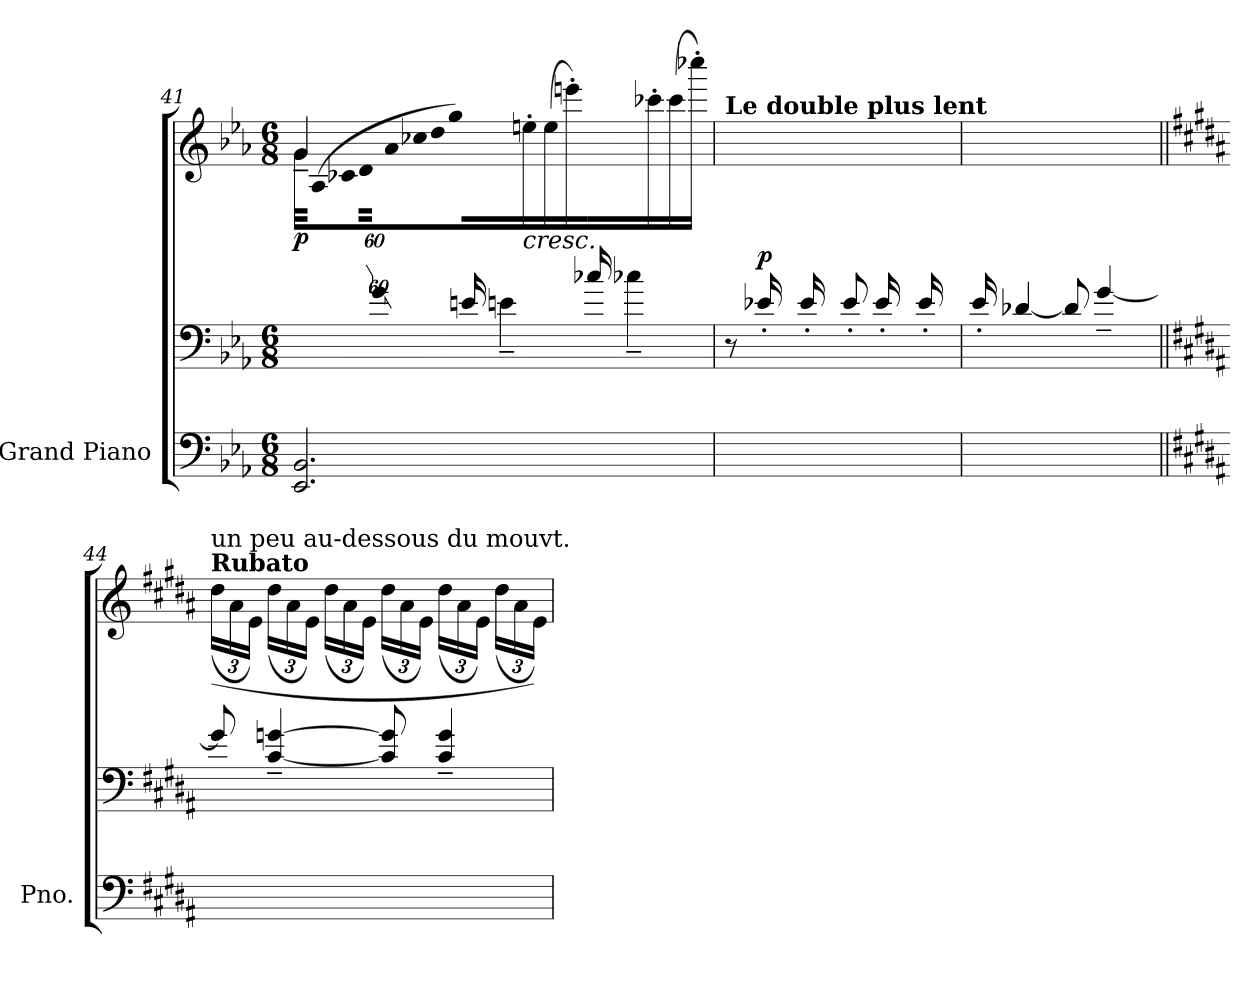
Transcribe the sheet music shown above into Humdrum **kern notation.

**kern	**kern	**kern	**dynam
*part1	*part1	*part1	*part1
*staff3	*staff2	*staff1	*staff1/2/3
*I"Grand Piano	*	*	*
*I'Pno.	*	*	*
!!LO:LB:g=z
*clefF4	*clefF4	*clefG2	*
*k[b-e-a-]	*k[b-e-a-]	*k[b-e-a-]	*
*M6/8	*M6/8	*M6/8	*
=41	=41	=41	=41
*	*^	*	*
*	*	*	*Xbrackettup	*
!	!	!	!LO:N:vis=32	!LO:DY:b
*	*	*	*^	*
2.EE-/ 2.BB-/	480%53ryy	4ryy	1920%53g\LLL	(<4g~>/	p
!	!	!	!LO:N:vis=32	!	!
.	.	.	(>1920%53A-\	.	.
!	!	!	!LO:N:vis=32	!	!
.	.	.	1920%53c-X\	.	.
!	!	!	!LO:N:vis=32	!	!
.	.	.	1920%53d\	.	.
!	!LO:N:vis=32	!	!	!	!
.	1920%53g/	.	1920%53ryy	.	.
!	!	!	!LO:N:vis=32	!	!
.	480%53ryy	.	1920%53a-\	.	.
!	!	!	!LO:N:vis=32	!	!
.	.	.	1920%53cc-X\	.	.
!	!	!	!LO:N:vis=32	!	!
.	.	.	1920%53dd\	.	.
!	!	!	!LO:N:vis=32	!	!
.	.	.	1920%53gg\JJJ)	.	.
.	16en/LL	.	16ryy	.	.
.	.	4en~<\	.	640ryy	.
.	.	.	.	640%319ryy	.
!	!	!	!	!	!LO:HP:b
.	8.ryy	.	16een'\	.	<
.	.	.	(>16ee\	.	.
.	.	.	16eeen'\JJ)	.	.
.	16cc-/LL	.	16ryy	.	.
.	.	4cc-X~<\)	.	.	.
.	640%121ryy	.	16ccc-X'\	.	.
.	.	.	(>16ccc-\	.	.
.	.	.	16cccc-X'\JJ)	.	.
.	.	.	640ryy	.	.
*	*v	*v	*	*	*
=42	=42	=42	=42	=42
!	!	!LO:TX:a:B:t=Le double plus lent	!	!
2.ryy	8r	2.ryy	8.ryy	.
!	!	!	!	!LO:DY:a=2
.	16e-X'/LL	.	.	p
.	16ryy	.	16e-X'\	.
.	16e-'/	.	16ryy	.
.	16ryy	.	16e-'\JJ	.
.	8e-'/L	.	8.ryy	.
.	16e-'/L	.	.	.
.	16ryy	.	16e-'\	.
.	16e-'/	.	16ryy	.
.	16ryy	.	16f-X'\JJ	.
=43	=43	=43	=43	=43
4.ryy	16e-'/LL	2.ryy	16ryy	.
.	16ryy	.	16d'\JJ	.
.	[4d-X/	.	2ryy	.
8ryy	8d-/]	.	.	.
4ryy	[4g~>/	.	.	[
.	.	.	8ryy	.
!!LO:PB:g=z	!!
=44||	=44||	=44||	=44||	=44||
*k[f#c#g#d#a#]	*k[f#c#g#d#a#]	*k[f#c#g#d#a#]	*	*
!	!	!LO:TX:a:B:t=Rubato	!	!
!	!	!LO:TX:a:t=un peu au-dessous du mouvt.	!	!
!	!	!	!	!LO:DY:b
!	!	!	!	!LO:DY:n=1:b
8ryy	8gni/]	2.ryy	(>(>24dd#\LL	pp other-dynamics
.	.	.	24a#\	.
.	.	.	24e\JJ)	.
4ryy	[4c#/~ [4g/~	.	(>24dd#\LL	.
.	.	.	24a#\	.
.	.	.	24e\JJ)	.
.	.	.	(>24dd#\LL	.
.	.	.	24a#\	.
.	.	.	24e\JJ)	.
8ryy	8c#/] 8g/]	.	(>24dd#\LL	.
.	.	.	24a#\	.
.	.	.	24e\JJ)	.
4ryy	4c#/~ 4g/~	.	(>24dd#\LL	.
.	.	.	24a#\	.
.	.	.	24e\JJ)	.
.	.	.	(>24dd#\LL	.
.	.	.	24a#\	.
.	.	.	24e\JJ))	.
*	*	*v	*v	*
=	=	=	=
*-	*-	*-	*-
